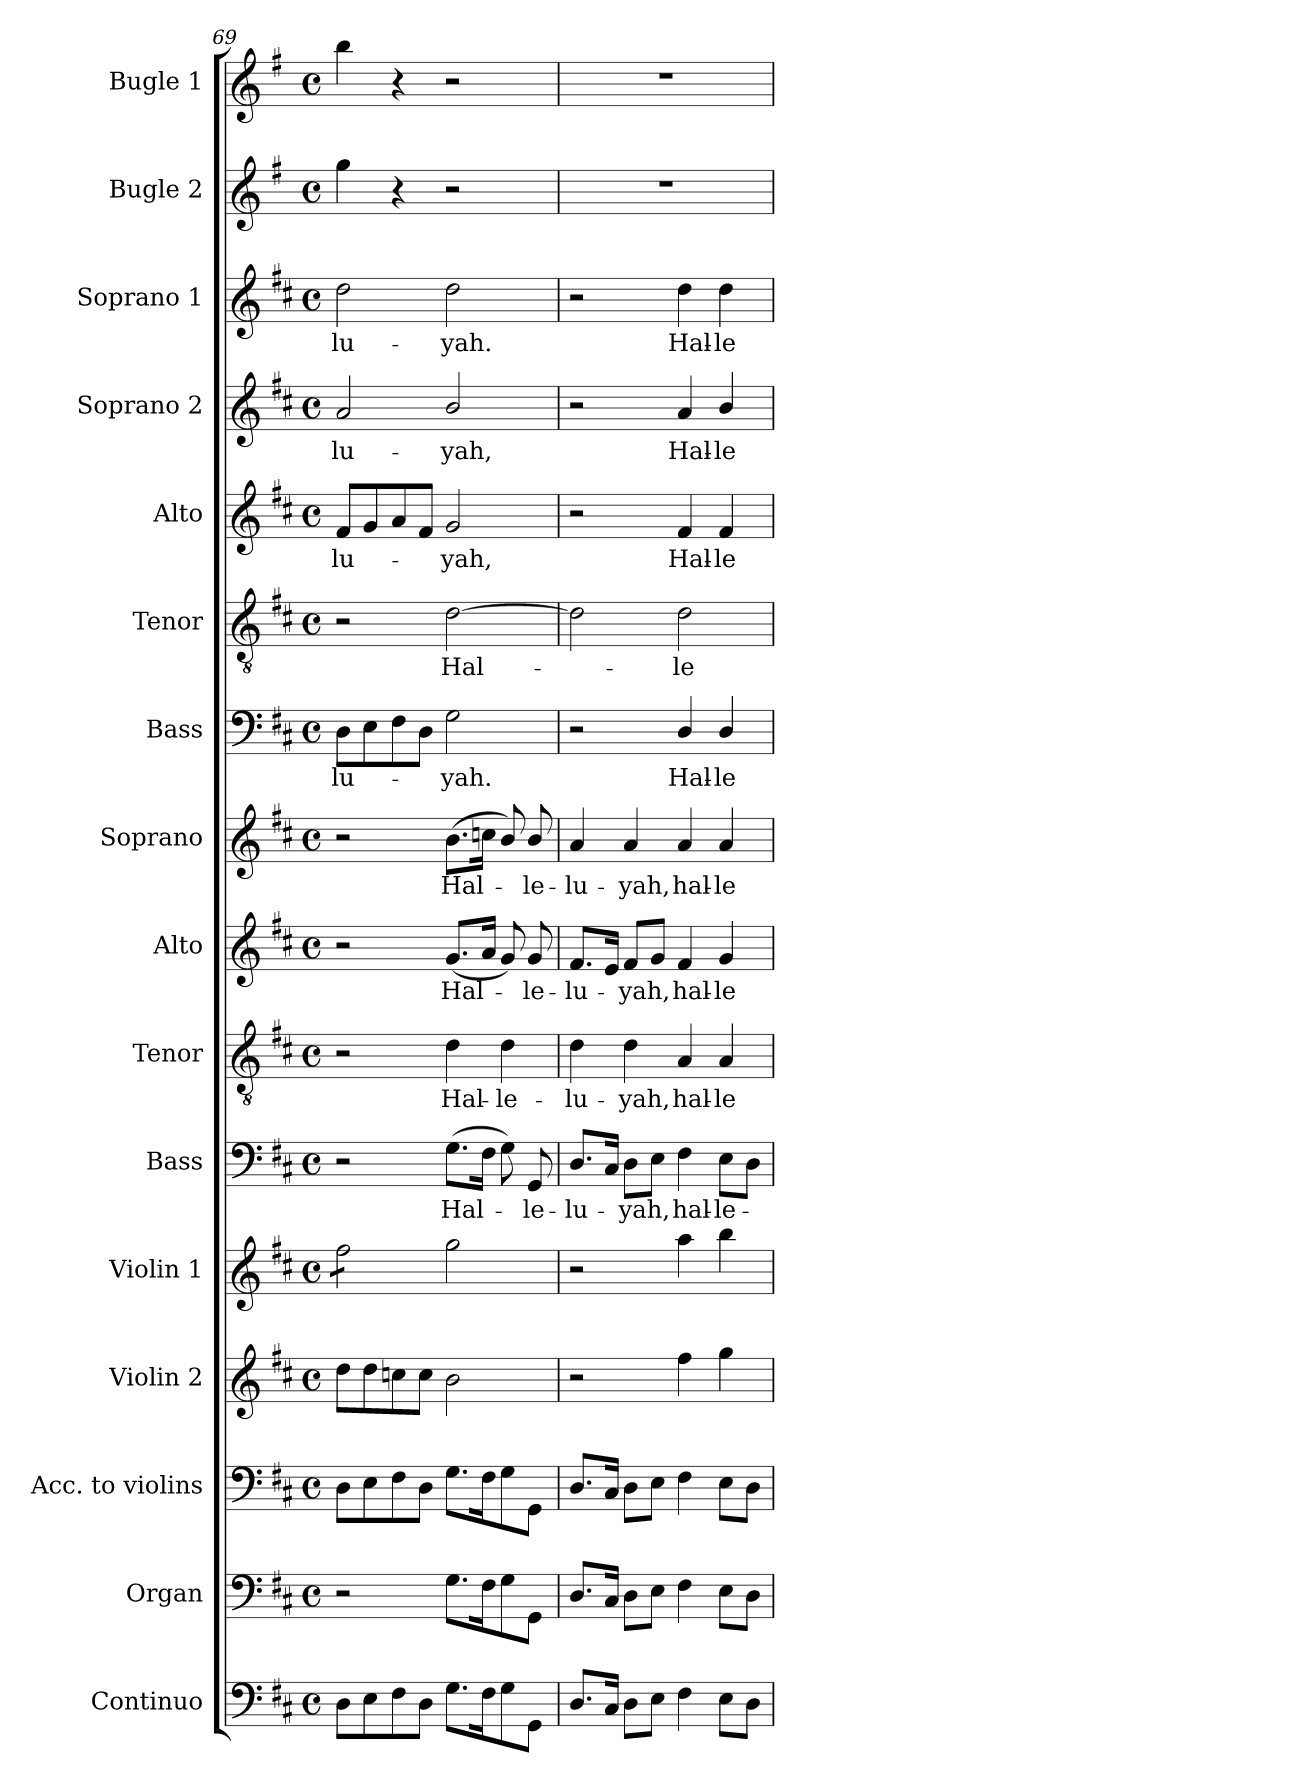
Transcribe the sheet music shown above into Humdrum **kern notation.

**kern	**kern	**kern	**kern	**kern	**kern	**text	**kern	**text	**kern	**text	**kern	**text	**kern	**text	**kern	**text	**kern	**text	**kern	**text	**kern	**text	**kern	**kern
*part16	*part15	*part14	*part13	*part12	*part11	*part11	*part10	*part10	*part9	*part9	*part8	*part8	*part7	*part7	*part6	*part6	*part5	*part5	*part4	*part4	*part3	*part3	*part2	*part1
*staff16	*staff15	*staff14	*staff13	*staff12	*staff11	*staff11	*staff10	*staff10	*staff9	*staff9	*staff8	*staff8	*staff7	*staff7	*staff6	*staff6	*staff5	*staff5	*staff4	*staff4	*staff3	*staff3	*staff2	*staff1
*I"Continuo	*I"Organ	*I"Acc. to violins	*I"Violin 2	*I"Violin 1	*I"Bass	*	*I"Tenor	*	*I"Alto	*	*I"Soprano	*	*I"Bass	*	*I"Tenor	*	*I"Alto	*	*I"Soprano 2	*	*I"Soprano 1	*	*I"Bugle  2	*I"Bugle 1
*I'Cont.	*I'Org.	*	*I'Vln. 2	*I'Vln. 1	*I'B.	*	*I'T.	*	*I'A.	*	*I'S.	*	*I'B.	*	*I'T.	*	*I'A.	*	*I'S2.	*	*I'S1.	*	*I'Bug 2	*I'Bug. 1
*clefF4	*clefF4	*clefF4	*clefG2	*clefG2	*clefF4	*	*clefGv2	*	*clefG2	*	*clefG2	*	*clefF4	*	*clefGv2	*	*clefG2	*	*clefG2	*	*clefG2	*	*clefG2	*clefG2
*	*	*	*	*	*	*	*ITrd7c12	*	*	*	*	*	*	*	*ITrd7c12	*	*	*	*	*	*	*	*ITrd3c5	*ITrd3c5
*k[f#c#]	*k[f#c#]	*k[f#c#]	*k[f#c#]	*k[f#c#]	*k[f#c#]	*	*k[f#c#]	*	*k[f#c#]	*	*k[f#c#]	*	*k[f#c#]	*	*k[f#c#]	*	*k[f#c#]	*	*k[f#c#]	*	*k[f#c#]	*	*k[f#c#]	*k[f#c#]
*D:	*D:	*D:	*D:	*D:	*D:	*	*D:	*	*D:	*	*D:	*	*D:	*	*D:	*	*D:	*	*D:	*	*D:	*	*D:	*D:
*M4/4	*M4/4	*M4/4	*M4/4	*M4/4	*M4/4	*	*M4/4	*	*M4/4	*	*M4/4	*	*M4/4	*	*M4/4	*	*M4/4	*	*M4/4	*	*M4/4	*	*M4/4	*M4/4
*met(c)	*met(c)	*met(c)	*met(c)	*met(c)	*met(c)	*	*met(c)	*	*met(c)	*	*met(c)	*	*met(c)	*	*met(c)	*	*met(c)	*	*met(c)	*	*met(c)	*	*met(c)	*met(c)
=69	=69	=69	=69	=69	=69	=69	=69	=69	=69	=69	=69	=69	=69	=69	=69	=69	=69	=69	=69	=69	=69	=69	=69	=69
!	!	!	!	!	!	!	!	!	!	!	!	!	!	!LO:LY:b:color=#000000	!	!	!	!	!	!	!	!	!	!
!	!	!	!	!	!	!	!	!	!	!	!	!	!	!	!	!	!	!LO:LY:b:color=#000000	!	!	!	!	!	!
!	!	!	!	!	!	!	!	!	!	!	!	!	!	!	!	!	!	!	!	!LO:LY:b:color=#000000	!	!	!	!
!	!	!	!	!	!	!	!	!	!	!	!	!	!	!	!	!	!	!	!	!	!	!LO:LY:b:color=#000000	!	!
*	*	*	*	*tremolo	*	*	*	*	*	*	*	*	*	*	*	*	*	*	*	*	*	*	*	*
8Di\L	2r	8Di\L	8ddi\L	8ff#i\L	2r	.	2r	.	2r	.	2r	.	8Di\L	-lu-	2r	.	8f#i/L	-lu-	2ai/	-lu-	2ddi\	-lu-	4ddi\	4ff#i\
8Ei\	.	8Ei\	8ddi\	8ff#i\	.	.	.	.	.	.	.	.	8Ei\	.	.	.	8gi/	.	.	.	.	.	.	.
8F#i\	.	8F#i\	8ccni\	8ff#i\	.	.	.	.	.	.	.	.	8F#i\	.	.	.	8ai/	.	.	.	.	.	4r	4r
8Di\J	.	8Di\J	8cci\J	8ff#i\J	.	.	.	.	.	.	.	.	8Di\J	.	.	.	8f#i/J	.	.	.	.	.	.	.
*	*	*	*	*Xtremolo	*	*	*	*	*	*	*	*	*	*	*	*	*	*	*	*	*	*	*	*
!	!	!	!	!	!	!LO:LY:b:color=#000000	!	!	!	!	!	!	!	!	!	!	!	!	!	!	!	!	!	!
!	!	!	!	!	!	!	!	!LO:LY:b:color=#000000	!	!	!	!	!	!	!	!	!	!	!	!	!	!	!	!
!	!	!	!	!	!	!	!	!	!	!LO:LY:b:color=#000000	!	!	!	!	!	!	!	!	!	!	!	!	!	!
!	!	!	!	!	!	!	!	!	!	!	!	!LO:LY:b:color=#000000	!	!	!	!	!	!	!	!	!	!	!	!
!	!	!	!	!	!	!	!	!	!	!	!	!	!	!LO:LY:b:color=#000000	!	!	!	!	!	!	!	!	!	!
!	!	!	!	!	!	!	!	!	!	!	!	!	!	!	!	!LO:LY:b:color=#000000	!	!	!	!	!	!	!	!
!	!	!	!	!	!	!	!	!	!	!	!	!	!	!	!	!	!	!LO:LY:b:color=#000000	!	!	!	!	!	!
!	!	!	!	!	!	!	!	!	!	!	!	!	!	!	!	!	!	!	!	!LO:LY:b:color=#000000	!	!	!	!
!	!	!	!	!	!	!	!	!	!	!	!	!	!	!	!	!	!	!	!	!	!	!LO:LY:b:color=#000000	!	!
8.Gi\L	8.Gi\L	8.Gi\L	2bi\	2ggi\	(8.Gi\L	Hal-	4Di\	Hal-	(8.gi/L	Hal-	(8.bi\L	Hal-	2Gi\	-yah.	[>2Di\	Hal-	2gi/	-yah,	2bi/	-yah,	2ddi\	-yah.	2r	2r
16F#i\k	16F#i\k	16F#i\k	.	.	16F#i\Jk	.	.	.	16ai/Jk	.	16ccni\Jk	.	.	.	.	.	.	.	.	.	.	.	.	.
!	!	!	!	!	!	!	!	!LO:LY:b:color=#000000	!	!	!	!	!	!	!	!	!	!	!	!	!	!	!	!
8Gi\	8Gi\	8Gi\	.	.	8Gi\)	.	4Di\	-le-	8gi/)	.	8bi/)	.	.	.	.	.	.	.	.	.	.	.	.	.
!	!	!	!	!	!	!LO:LY:b:color=#000000	!	!	!	!	!	!	!	!	!	!	!	!	!	!	!	!	!	!
!	!	!	!	!	!	!	!	!	!	!LO:LY:b:color=#000000	!	!	!	!	!	!	!	!	!	!	!	!	!	!
!	!	!	!	!	!	!	!	!	!	!	!	!LO:LY:b:color=#000000	!	!	!	!	!	!	!	!	!	!	!	!
8GGi\J	8GGi\J	8GGi\J	.	.	8GGi/	-le-	.	.	8gi/	-le-	8bi/	-le-	.	.	.	.	.	.	.	.	.	.	.	.
=70	=70	=70	=70	=70	=70	=70	=70	=70	=70	=70	=70	=70	=70	=70	=70	=70	=70	=70	=70	=70	=70	=70	=70	=70
!	!	!	!	!	!	!LO:LY:b:color=#000000	!	!	!	!	!	!	!	!	!	!	!	!	!	!	!	!	!	!
!	!	!	!	!	!	!	!	!LO:LY:b:color=#000000	!	!	!	!	!	!	!	!	!	!	!	!	!	!	!	!
!	!	!	!	!	!	!	!	!	!	!LO:LY:b:color=#000000	!	!	!	!	!	!	!	!	!	!	!	!	!	!
!	!	!	!	!	!	!	!	!	!	!	!	!LO:LY:b:color=#000000	!	!	!	!	!	!	!	!	!	!	!	!
8.Di/L	8.Di/L	8.Di/L	2r	2r	8.Di/L	-lu-	4Di\	-lu-	8.f#i/L	-lu-	4ai/	-lu-	2r	.	2Di\]	.	2r	.	2r	.	2r	.	1r	1r
16C#i/Jk	16C#i/Jk	16C#i/Jk	.	.	16C#i/Jk	.	.	.	16ei/Jk	.	.	.	.	.	.	.	.	.	.	.	.	.	.	.
!	!	!	!	!	!	!LO:LY:b:color=#000000	!	!	!	!	!	!	!	!	!	!	!	!	!	!	!	!	!	!
!	!	!	!	!	!	!	!	!LO:LY:b:color=#000000	!	!	!	!	!	!	!	!	!	!	!	!	!	!	!	!
!	!	!	!	!	!	!	!	!	!	!LO:LY:b:color=#000000	!	!	!	!	!	!	!	!	!	!	!	!	!	!
!	!	!	!	!	!	!	!	!	!	!	!	!LO:LY:b:color=#000000	!	!	!	!	!	!	!	!	!	!	!	!
8Di\L	8Di\L	8Di\L	.	.	8Di\L	-yah,	4Di\	-yah,	8f#i/L	-yah,	4ai/	-yah,	.	.	.	.	.	.	.	.	.	.	.	.
8Ei\J	8Ei\J	8Ei\J	.	.	8Ei\J	.	.	.	8gi/J	.	.	.	.	.	.	.	.	.	.	.	.	.	.	.
!	!	!	!	!	!	!LO:LY:b:color=#000000	!	!	!	!	!	!	!	!	!	!	!	!	!	!	!	!	!	!
!	!	!	!	!	!	!	!	!LO:LY:b:color=#000000	!	!	!	!	!	!	!	!	!	!	!	!	!	!	!	!
!	!	!	!	!	!	!	!	!	!	!LO:LY:b:color=#000000	!	!	!	!	!	!	!	!	!	!	!	!	!	!
!	!	!	!	!	!	!	!	!	!	!	!	!LO:LY:b:color=#000000	!	!	!	!	!	!	!	!	!	!	!	!
!	!	!	!	!	!	!	!	!	!	!	!	!	!	!LO:LY:b:color=#000000	!	!	!	!	!	!	!	!	!	!
!	!	!	!	!	!	!	!	!	!	!	!	!	!	!	!	!LO:LY:b:color=#000000	!	!	!	!	!	!	!	!
!	!	!	!	!	!	!	!	!	!	!	!	!	!	!	!	!	!	!LO:LY:b:color=#000000	!	!	!	!	!	!
!	!	!	!	!	!	!	!	!	!	!	!	!	!	!	!	!	!	!	!	!LO:LY:b:color=#000000	!	!	!	!
!	!	!	!	!	!	!	!	!	!	!	!	!	!	!	!	!	!	!	!	!	!	!LO:LY:b:color=#000000	!	!
4F#i\	4F#i\	4F#i\	4ff#i\	4aai\	4F#i\	hal-	4AAi/	hal-	4f#i/	hal-	4ai/	hal-	4Di/	Hal-	2Di\	-le-	4f#i/	Hal-	4ai/	Hal-	4ddi\	Hal-	.	.
!	!	!	!	!	!	!LO:LY:b:color=#000000	!	!	!	!	!	!	!	!	!	!	!	!	!	!	!	!	!	!
!	!	!	!	!	!	!	!	!LO:LY:b:color=#000000	!	!	!	!	!	!	!	!	!	!	!	!	!	!	!	!
!	!	!	!	!	!	!	!	!	!	!LO:LY:b:color=#000000	!	!	!	!	!	!	!	!	!	!	!	!	!	!
!	!	!	!	!	!	!	!	!	!	!	!	!LO:LY:b:color=#000000	!	!	!	!	!	!	!	!	!	!	!	!
!	!	!	!	!	!	!	!	!	!	!	!	!	!	!LO:LY:b:color=#000000	!	!	!	!	!	!	!	!	!	!
!	!	!	!	!	!	!	!	!	!	!	!	!	!	!	!	!	!	!LO:LY:b:color=#000000	!	!	!	!	!	!
!	!	!	!	!	!	!	!	!	!	!	!	!	!	!	!	!	!	!	!	!LO:LY:b:color=#000000	!	!	!	!
!	!	!	!	!	!	!	!	!	!	!	!	!	!	!	!	!	!	!	!	!	!	!LO:LY:b:color=#000000	!	!
8Ei\L	8Ei\L	8Ei\L	4ggi\	4bbi\	8Ei\L	-le-	4AAi/	-le-	4gi/	-le-	4ai/	-le-	4Di/	-le-	.	.	4f#i/	-le-	4bi/	-le-	4ddi\	-le-	.	.
8Di\J	8Di\J	8Di\J	.	.	8Di\J	.	.	.	.	.	.	.	.	.	.	.	.	.	.	.	.	.	.	.
=	=	=	=	=	=	=	=	=	=	=	=	=	=	=	=	=	=	=	=	=	=	=	=	=
*-	*-	*-	*-	*-	*-	*-	*-	*-	*-	*-	*-	*-	*-	*-	*-	*-	*-	*-	*-	*-	*-	*-	*-	*-
